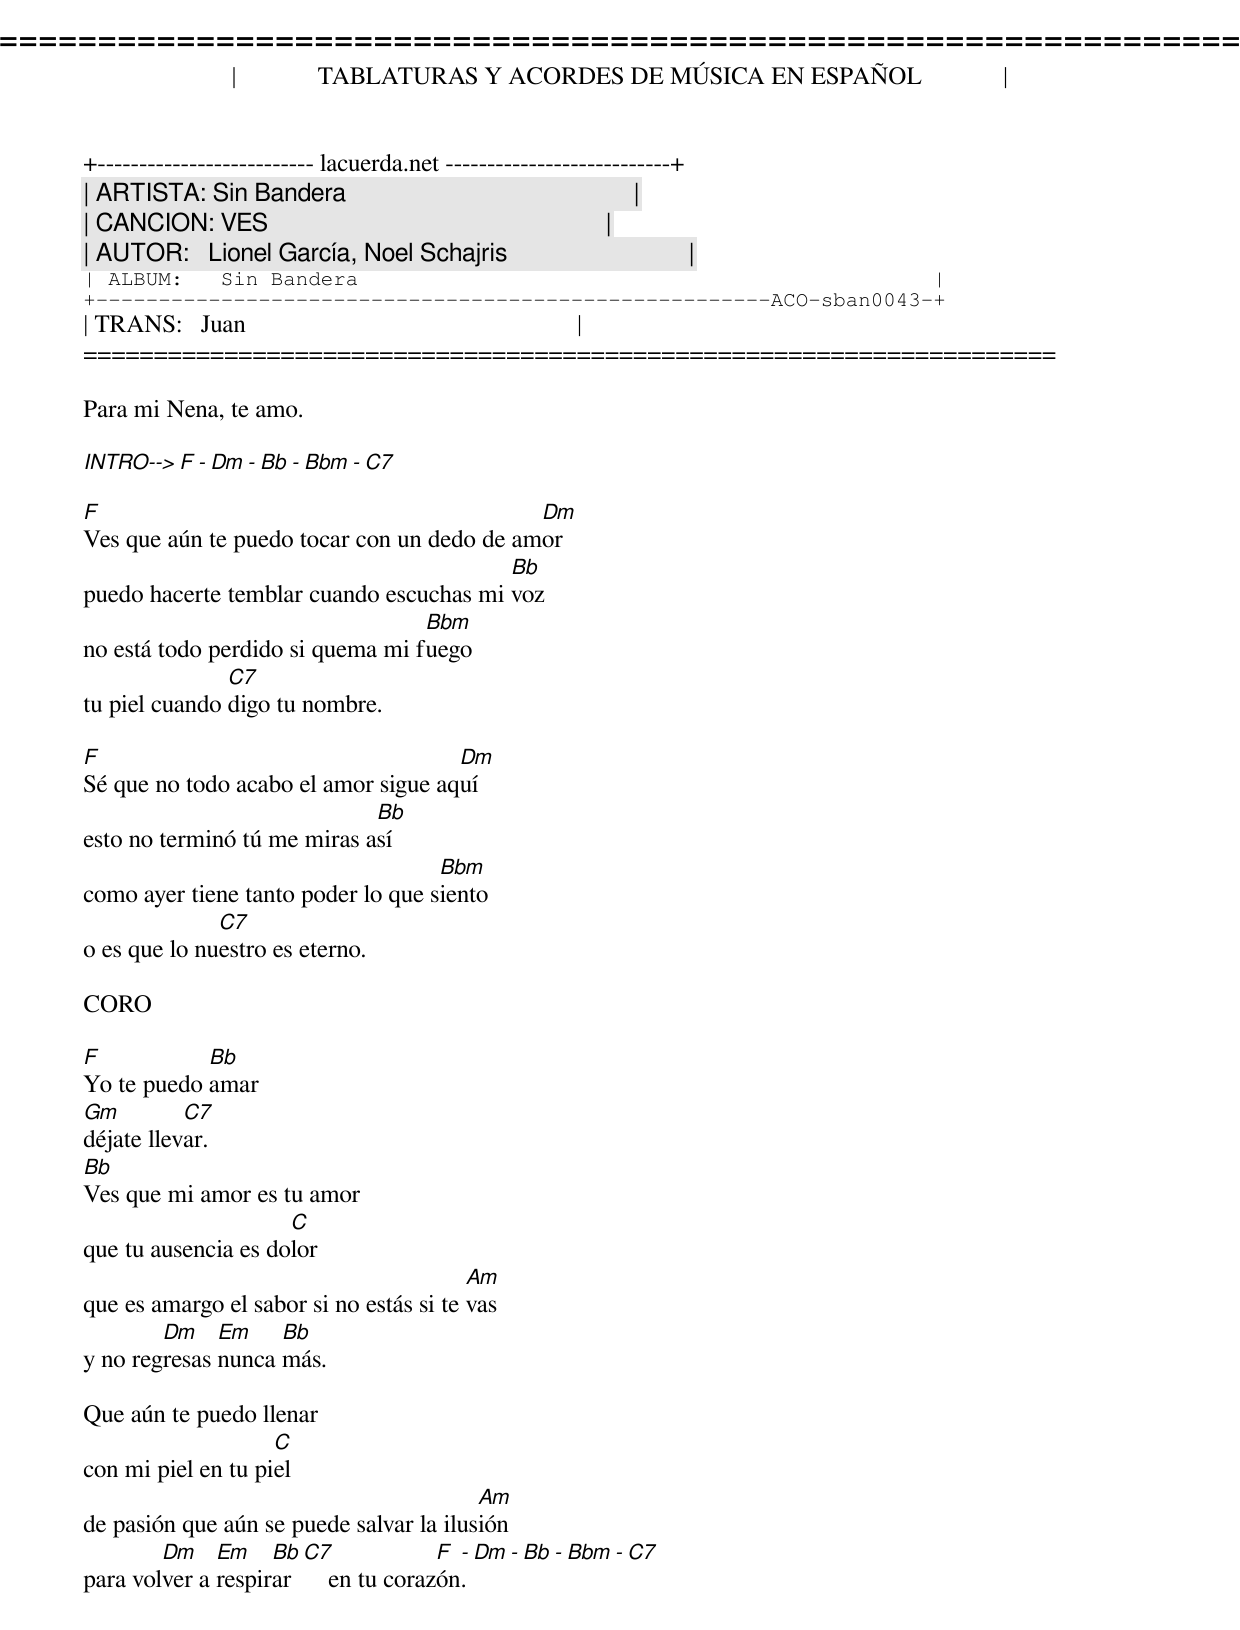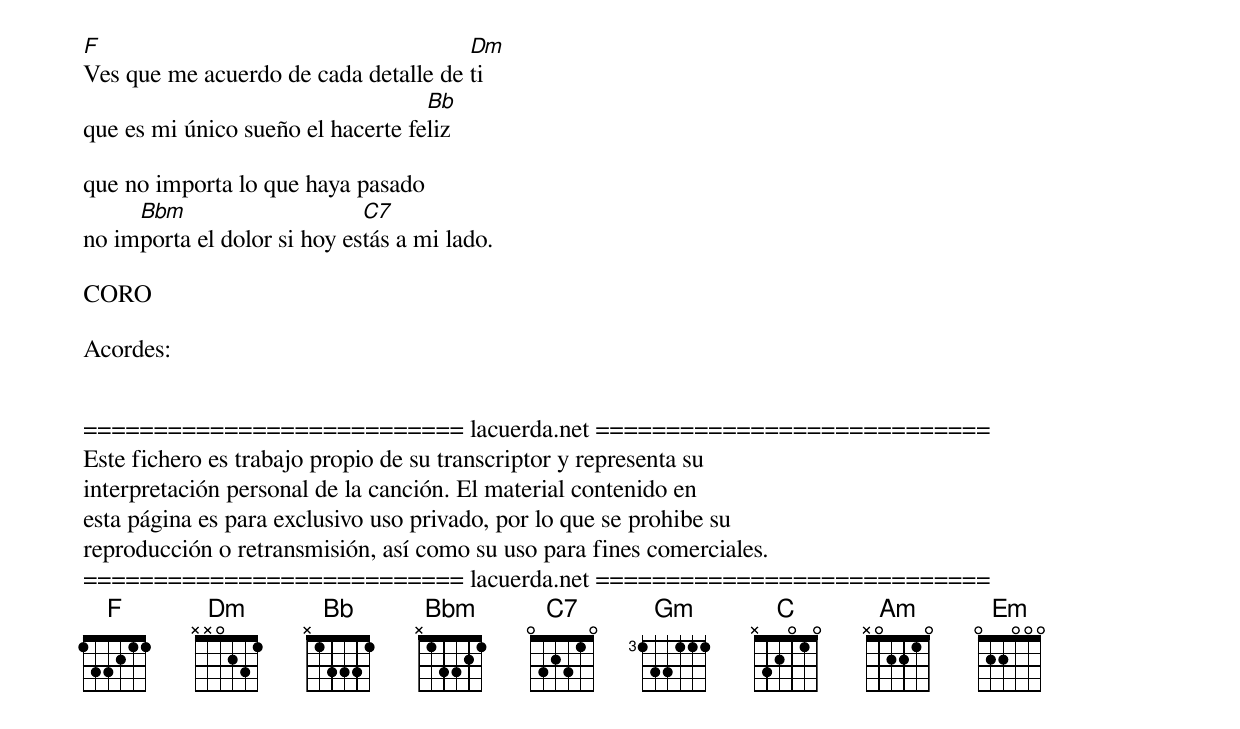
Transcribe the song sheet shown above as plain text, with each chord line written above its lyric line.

=====================================================================
|             TABLATURAS Y ACORDES DE MÚSICA EN ESPAÑOL             |
+-------------------------- lacuerda.net ---------------------------+
| ARTISTA: Sin Bandera                                              |
| CANCION: VES                                                      |
| AUTOR:   Lionel García, Noel Schajris                             |
| ALBUM:   Sin Bandera                                              |
+------------------------------------------------------ACO-sban0043-+
| TRANS:   Juan                                                     |
=====================================================================

Para mi Nena, te amo.

INTRO--> F - Dm - Bb - Bbm - C7

F                                           Dm
Ves que aún te puedo tocar con un dedo de amor
                                         Bb
puedo hacerte temblar cuando escuchas mi voz
                                  Bbm
no está todo perdido si quema mi fuego
               C7
tu piel cuando digo tu nombre.

F                                    Dm
Sé que no todo acabo el amor sigue aquí
                             Bb
esto no terminó tú me miras así
                                    Bbm
como ayer tiene tanto poder lo que siento
              C7
o es que lo nuestro es eterno.

CORO

F           Bb
Yo te puedo amar
Gm         C7
déjate llevar.
Bb
Ves que mi amor es tu amor
                     C
que tu ausencia es dolor
                                         Am
que es amargo el sabor si no estás si te vas
        Dm    Em    Bb
y no regresas nunca más.

Que aún te puedo llenar
                    C
con mi piel en tu piel
                                         Am
de pasión que aún se puede salvar la ilusión
        Dm    Em    Bb C7             F - Dm - Bb - Bbm - C7
para volver a respirar     en tu corazón.

F                                     Dm
Ves que me acuerdo de cada detalle de ti
                                   Bb
que es mi único sueño el hacerte feliz

que no importa lo que haya pasado
     Bbm                     C7
no importa el dolor si hoy estás a mi lado.

CORO

Acordes:
F   133211
Dm  000231
Bb  113331
Bbm 113321
C7  X32310
Gm  355333
C   332010
Am  002210
Em  022000


=========================== lacuerda.net ============================
Este fichero es trabajo propio de su transcriptor y representa su
interpretación personal de la canción. El material contenido en
esta página es para exclusivo uso privado, por lo que se prohibe su
reproducción o retransmisión, así como su uso para fines comerciales.
=========================== lacuerda.net ============================
